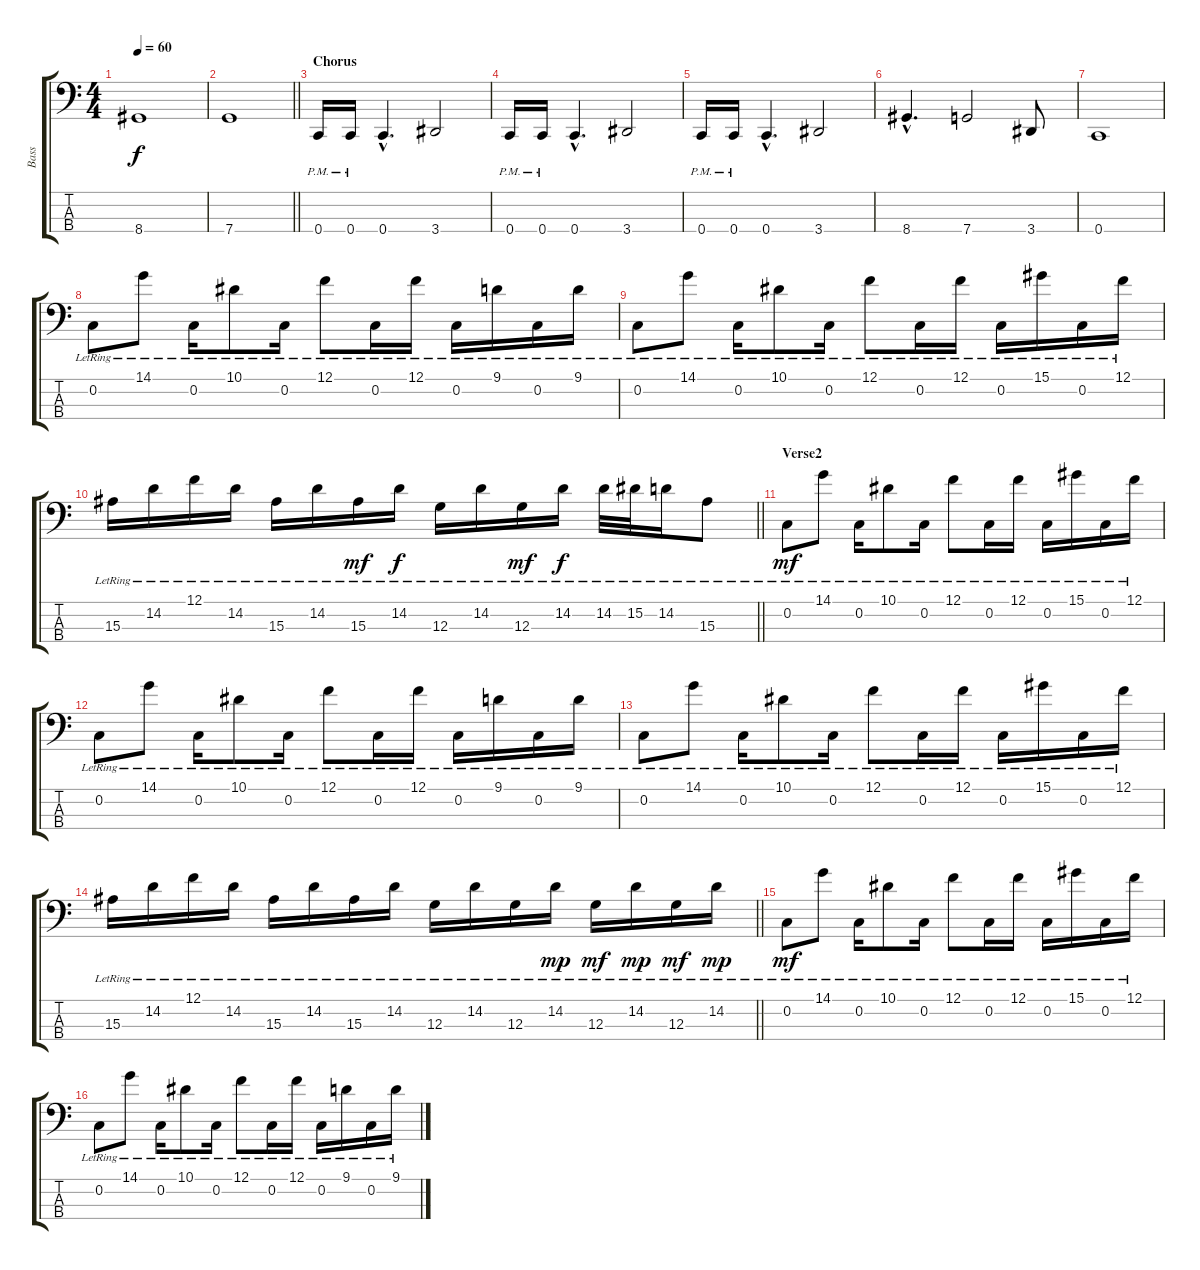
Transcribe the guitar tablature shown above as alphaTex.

\track ("Bass" "Bass") {instrument electricbassfinger}
\staff {score tabs}
\tuning (F2 C2 G1 C1) {hide}
\ts (4 4)
\tempo 60
\clef f4
\ks c
8.4.1{dy f} |
\barLineRight lightlight
7.4.1 |
\section ("" "Chorus")
0.4{pm}.16 0.4{pm}.16 0.4{hac}.4{d} 3.4.2 |
0.4{pm}.16 0.4{pm}.16 0.4{hac}.4{d} 3.4.2 |
0.4{pm}.16 0.4{pm}.16 0.4{hac}.4{d} 3.4.2 |
8.4{hac}.4{d} 7.4.2 3.4.8 |
0.4.1 |
0.2{lr}.8 14.1{lr}.8 0.2{lr}.16 10.1{lr}.8 0.2{lr}.16 12.1{lr}.8 0.2{lr}.16 12.1{lr}.16 0.2{lr}.16 9.1{lr}.16 0.2{lr}.16 9.1{lr}.16 |
0.2{lr}.8 14.1{lr}.8 0.2{lr}.16 10.1{lr}.8 0.2{lr}.16 12.1{lr}.8 0.2{lr}.16 12.1{lr}.16 0.2{lr}.16 15.1{lr}.16 0.2{lr}.16 12.1{lr}.16 |
\barLineRight lightlight
15.3{lr}.16 14.2{lr}.16 12.1{lr}.16 14.2{lr}.16 15.3{lr}.16 14.2{lr}.16 15.3{lr}.16{dy mf} 14.2{lr}.16{dy f} 12.3{lr}.16 14.2{lr}.16 12.3{lr}.16{dy mf} 14.2{lr}.16{dy f} 14.2{lr}.32 15.2{lr}.32 14.2{lr}.16 15.3{lr}.8 |
\section ("" "Verse2")
0.2{lr}.8{dy mf} 14.1{lr}.8 0.2{lr}.16 10.1{lr}.8 0.2{lr}.16 12.1{lr}.8 0.2{lr}.16 12.1{lr}.16 0.2{lr}.16 15.1{lr}.16 0.2{lr}.16 12.1{lr}.16 |
0.2{lr}.8 14.1{lr}.8 0.2{lr}.16 10.1{lr}.8 0.2{lr}.16 12.1{lr}.8 0.2{lr}.16 12.1{lr}.16 0.2{lr}.16 9.1{lr}.16 0.2{lr}.16 9.1{lr}.16 |
0.2{lr}.8 14.1{lr}.8 0.2{lr}.16 10.1{lr}.8 0.2{lr}.16 12.1{lr}.8 0.2{lr}.16 12.1{lr}.16 0.2{lr}.16 15.1{lr}.16 0.2{lr}.16 12.1{lr}.16 |
\barLineRight lightlight
15.3{lr}.16 14.2{lr}.16 12.1{lr}.16 14.2{lr}.16 15.3{lr}.16 14.2{lr}.16 15.3{lr}.16 14.2{lr}.16 12.3{lr}.16 14.2{lr}.16 12.3{lr}.16 14.2{lr}.16{dy mp} 12.3{lr}.16{dy mf} 14.2{lr}.16{dy mp} 12.3{lr}.16{dy mf} 14.2{lr}.16{dy mp} |
0.2{lr}.8{dy mf} 14.1{lr}.8 0.2{lr}.16 10.1{lr}.8 0.2{lr}.16 12.1{lr}.8 0.2{lr}.16 12.1{lr}.16 0.2{lr}.16 15.1{lr}.16 0.2{lr}.16 12.1{lr}.16 |
0.2{lr}.8 14.1{lr}.8 0.2{lr}.16 10.1{lr}.8 0.2{lr}.16 12.1{lr}.8 0.2{lr}.16 12.1{lr}.16 0.2{lr}.16 9.1{lr}.16 0.2{lr}.16 9.1{lr}.16
